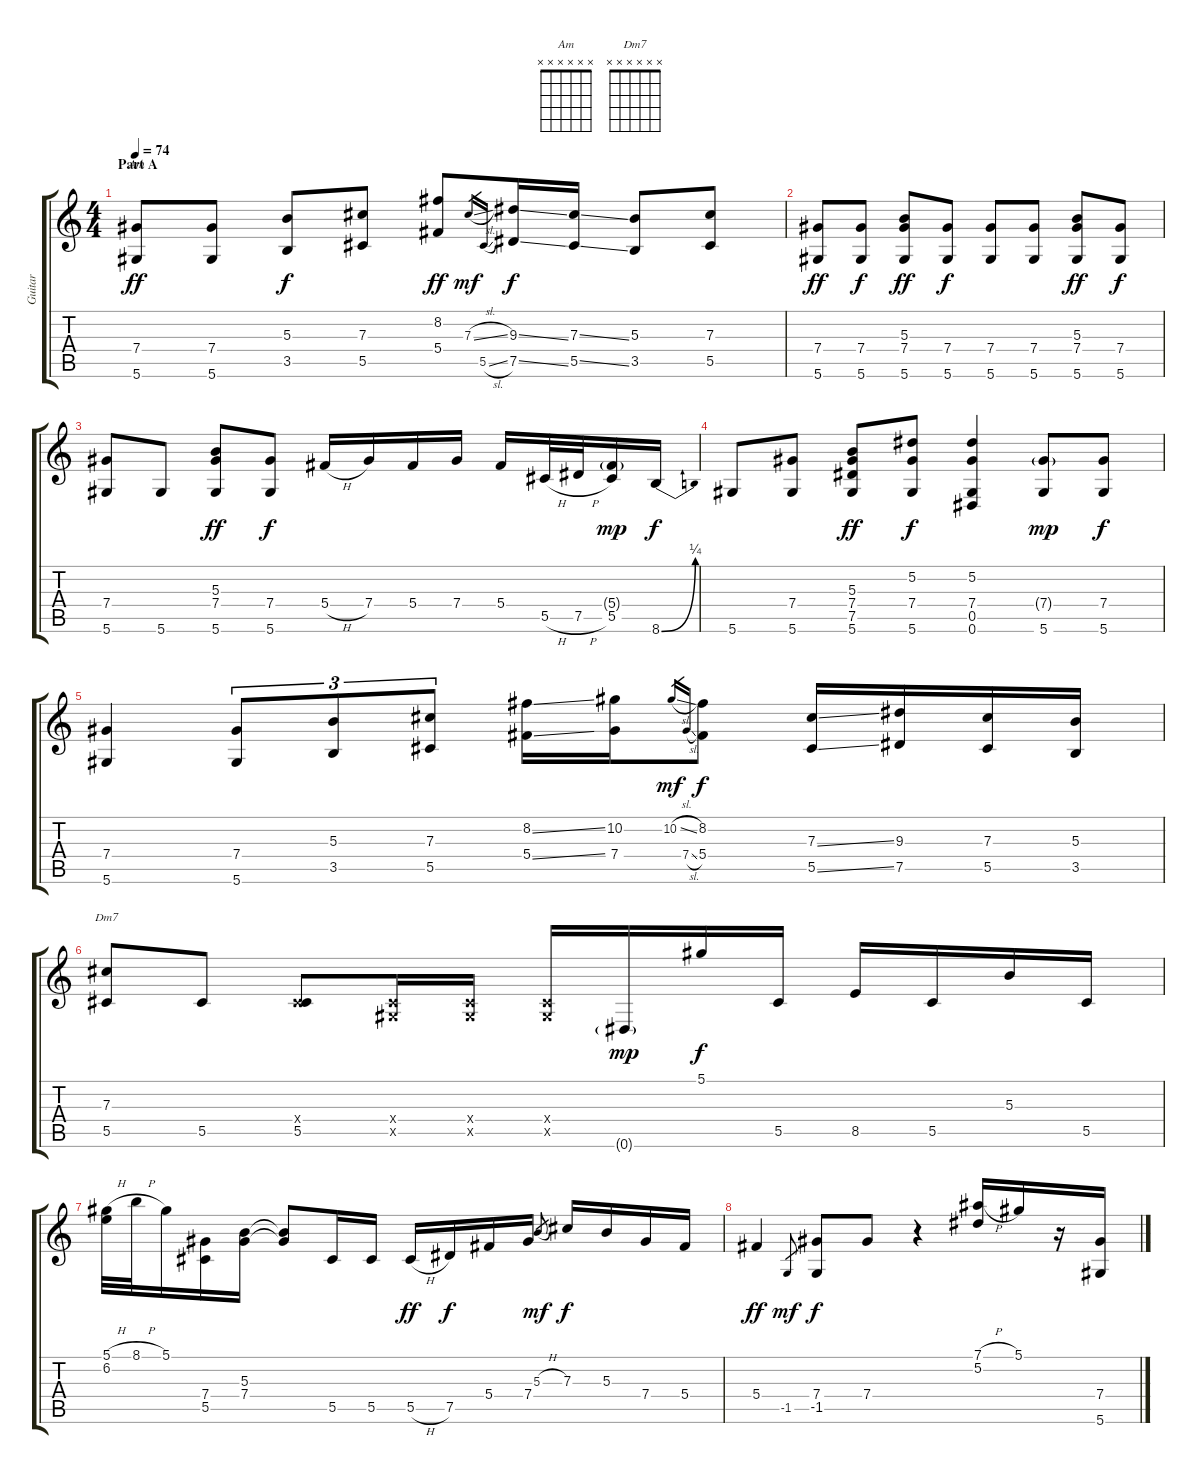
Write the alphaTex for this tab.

\track ("Guitar" "Guitar") {instrument fretlessbass}
\staff {score tabs}
\tuning (Eb4 Bb3 Gb3 Db3 Ab2 Eb2) {hide}
\chord ("Am" x x x x x x) {firstfret 0}
\chord ("Dm7" x x x x x x) {firstfret 0}
\ts (4 4)
\section ("" "Part A")
\tempo 74
\clef g2
\ks c
(7.4 5.6).8{ch "Am" dy ff instrument fretlessbass} (7.4 5.6).8 (5.3 3.5).8{dy f} (7.3 5.5).8 (8.2 5.4).8{dy ff} 7.3{sl}.16{gr dy mf} 5.5{sl}.16{gr} (9.3{ss} 7.5{ss}).16{dy f} (7.3{ss} 5.5{ss}).16 (5.3 3.5).8 (7.3 5.5).8 |
(7.4 5.6).8{dy ff} (7.4 5.6).8{dy f} (5.3 7.4 5.6).8{dy ff} (7.4 5.6).8{dy f} (7.4 5.6).8 (7.4 5.6).8 (5.3 7.4 5.6).8{dy ff} (7.4 5.6).8{dy f} |
(7.4 5.6).8 5.6.8 (5.3 7.4 5.6).8{dy ff} (7.4 5.6).8{dy f} 5.4{h}.16 7.4.16 5.4.16 7.4.16 5.4.16 5.5{h}.32 7.5{h}.32 (5.4{g} 5.5).16{dy mp} 8.6{be (bend 0 0 60 1)}.16{dy f} |
5.6.8 (7.4 5.6).8 (5.3 7.4 7.5 5.6).8{dy ff} (5.2 7.4 5.6).8{dy f} (5.2 7.4 0.5 0.6).4 (7.4{g} 5.6).8{dy mp} (7.4 5.6).8{dy f} |
(7.4 5.6).4 (7.4 5.6).8{tu (3 2)} (5.3 3.5).8{tu (3 2)} (7.3 5.5).8{tu (3 2)} (8.2{ss} 5.4{ss}).16 (10.2 7.4).16 10.2{sl}.16{gr dy mf} 7.4{sl}.16{gr} (8.2 5.4).8{dy f} (7.3{ss} 5.5{ss}).16 (9.3 7.5).16 (7.3 5.5).16 (5.3 3.5).16 |
(7.3 5.5).8{ch "Dm7"} 5.5.8 (0.4{x} 5.5).8 (0.4{x} 0.5{x}).16 (0.4{x} 0.5{x}).16 (0.4{x} 0.5{x}).16 0.6{g}.16{dy mp} 5.1.16{dy f} 5.5.16 8.5.16 5.5.16 5.3.16 5.5.16 |
(5.1{h} 6.2).32 8.1{h}.32 5.1.16 (7.4 5.5).16 (5.3 7.4).16 (5.3{t} 7.4{t}).8 5.5.16 5.5.16 5.5{h}.16{dy ff} 7.5.16{dy f} 5.4.16 7.4.16 5.3{h}.8{gr dy mf} 7.3.16{dy f} 5.3.16 7.4.16 5.4.16 |
5.4.4{dy ff} -1.5.8{gr dy mf} (7.4 -1.5).8{dy f} 7.4.8 r.4 (7.1{h} 5.2).16 5.1.16 r.16 (7.4 5.6).16
